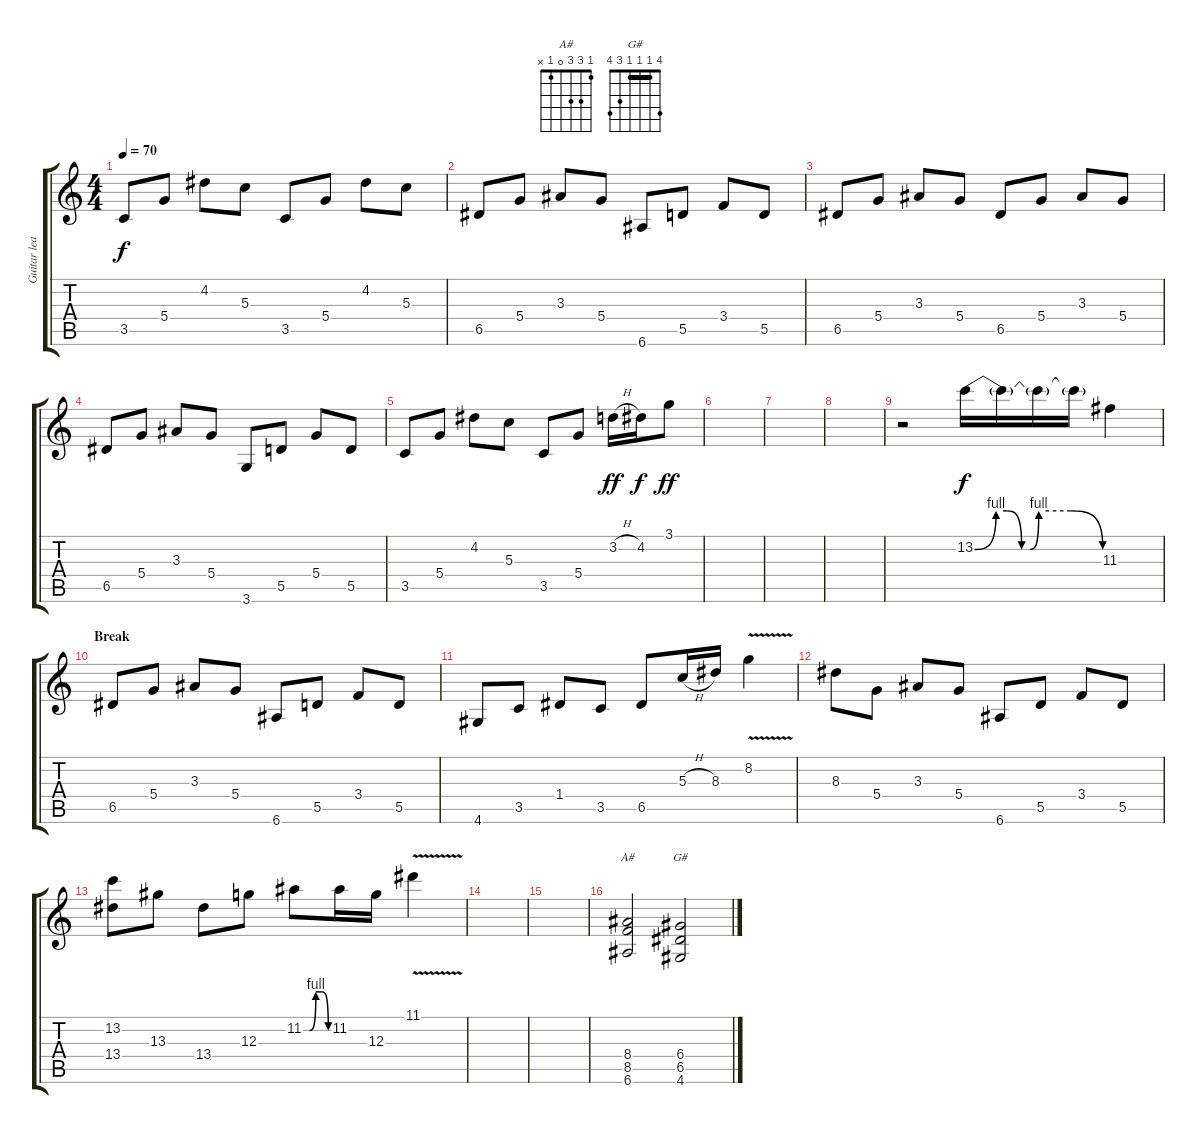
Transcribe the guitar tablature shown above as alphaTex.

\track ("Guitar lead/fills" "Guitar lea") {instrument distortionguitar}
\staff {score tabs}
\tuning (E4 B3 G3 D3 A2 E2) {hide}
\chord ("A#" 1 3 3 0 1 x)
\chord ("G#" 4 1 1 1 3 4) {barre 1}
\ts (4 4)
\tempo 70
\clef g2
\ks c
3.5.8{dy f} 5.4.8 4.2.8 5.3.8 3.5.8 5.4.8 4.2.8 5.3.8 |
6.5.8 5.4.8 3.3.8 5.4.8 6.6.8 5.5.8 3.4.8 5.5.8 |
6.5.8 5.4.8 3.3.8 5.4.8 6.5.8 5.4.8 3.3.8 5.4.8 |
6.5.8 5.4.8 3.3.8 5.4.8 3.6.8 5.5.8 5.4.8 5.5.8 |
3.5.8 5.4.8 4.2.8 5.3.8 3.5.8 5.4.8 3.2{h}.16{dy ff} 4.2.16{dy f} 3.1.8{dy ff} |
|
|
|
r.2{volume 14 instrument distortionguitar} 13.2{be (custom 0 0 10 4 15 4 22 0 26 0 30 4 45 4 60 0)}.16{dy f} 13.2{t}.16 13.2{t}.16 13.2{t}.16 11.3.4 |
\section ("" "Break")
6.5.8 5.4.8 3.3.8 5.4.8 6.6.8 5.5.8 3.4.8 5.5.8 |
4.6.8 3.5.8 1.4.8 3.5.8 6.5.8 5.3{h}.16 8.3.16 8.2{v}.4 |
8.3.8 5.4.8 3.3.8 5.4.8 6.6.8 5.5.8 3.4.8 5.5.8 |
(13.2 13.4).8 13.3.8 13.4.8 12.3.8 11.2{be (custom 0 0 15 0 30 4 45 4 60 0)}.8 11.2.16 12.3.16 11.1{v}.4{volume 4} |
|
|
(8.4 8.5 6.6).2{ch "A#" volume 9} (6.4 6.5 4.6).2{ch "G#"}
